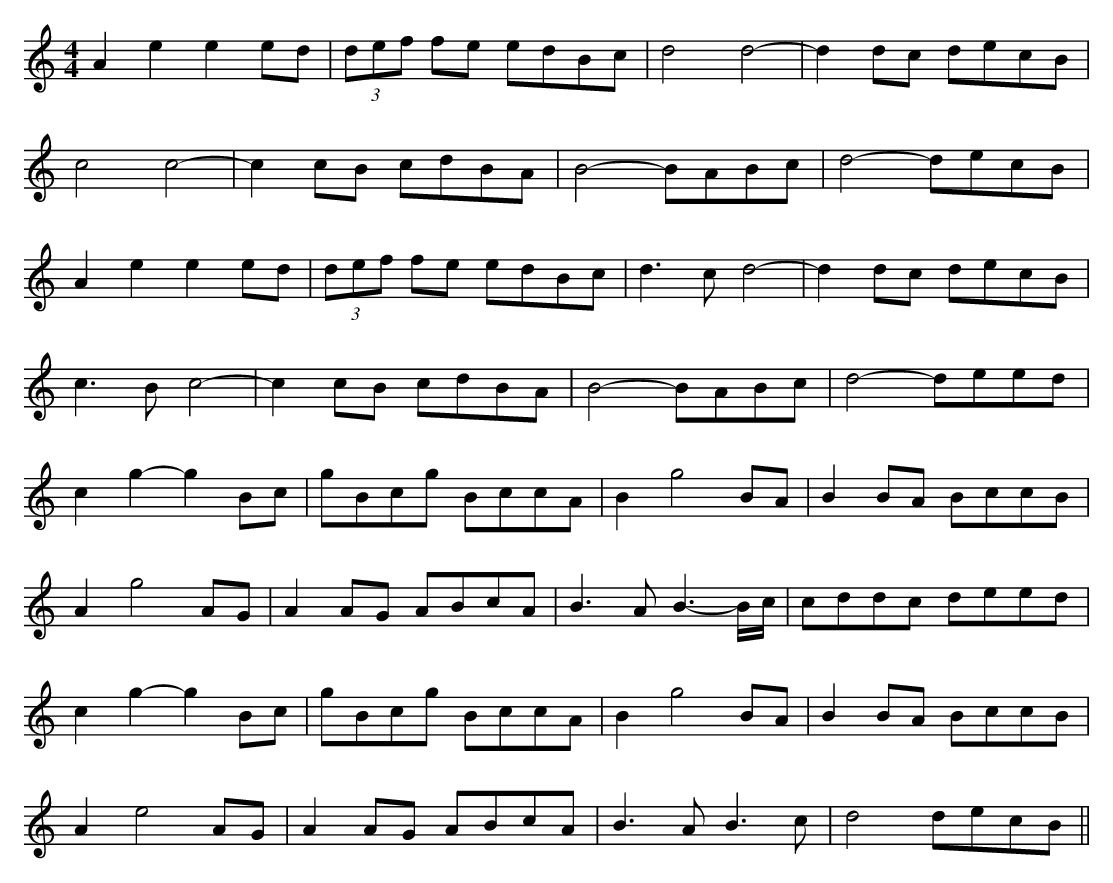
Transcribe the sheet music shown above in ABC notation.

X:1
M:4/4
K:Amin
A2 e2 e2 ed|(3def fe edBc|d4 d4-|d2 dc decB|
c4 c4-|c2 cB cdBA|B4- BABc|d4- decB|
A2 e2 e2 ed|(3def fe edBc|d3 c d4-|d2 dc decB|
c3 B c4-|c2 cB cdBA|B4- BABc|d4- deed|
c2 g2- g2 Bc|gBcg BccA|B2 g4 BA|B2 BA BccB|
A2 g4 AG|A2 AG ABcA|B3 A B3- B/c/|cddc deed|
c2 g2- g2 Bc|gBcg BccA|B2 g4 BA|B2 BA BccB|
A2 e4 AG|A2 AG ABcA|B3 A B3 c|d4 decB||
